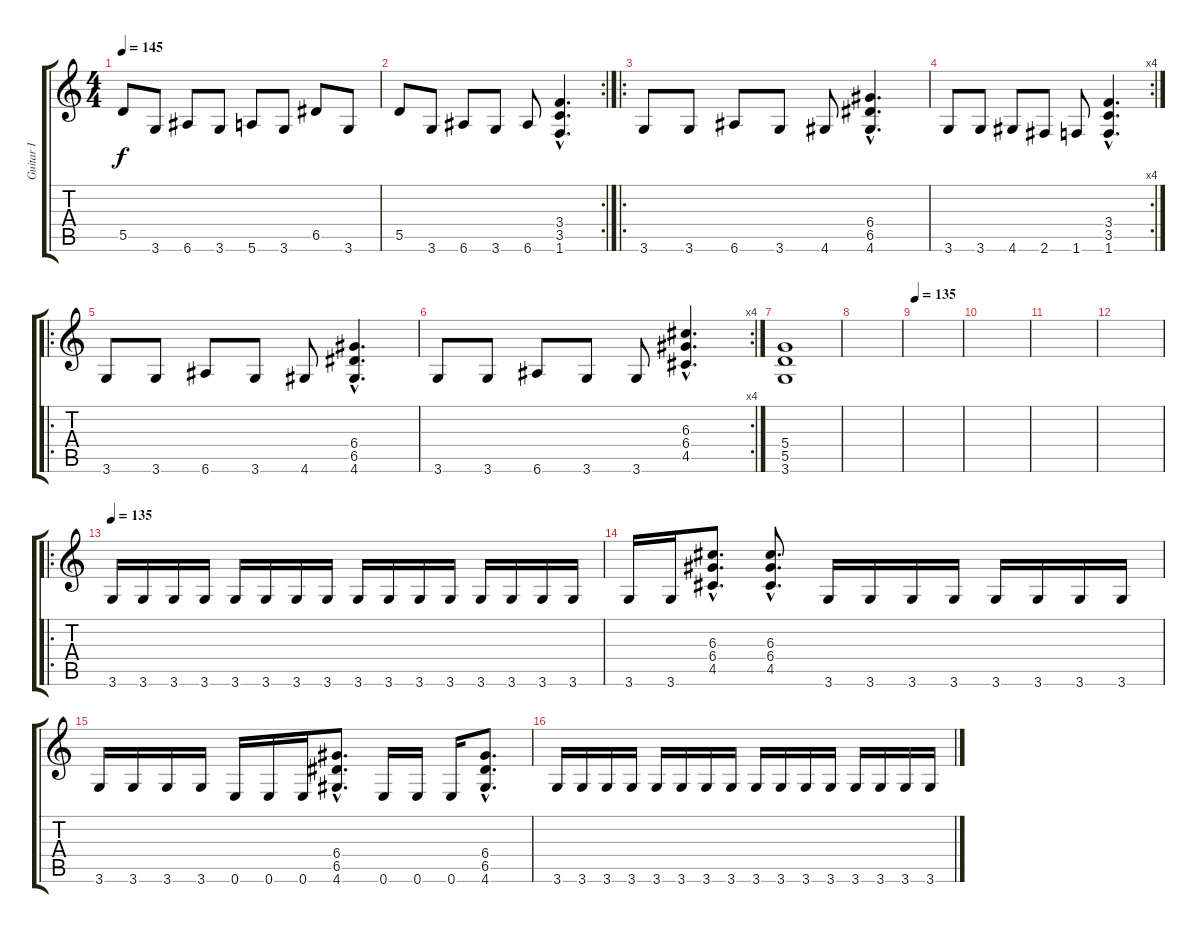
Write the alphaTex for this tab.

\track ("Guitar I" "Guitar I") {instrument overdrivenguitar}
\staff {score tabs}
\tuning (E4 B3 G3 D3 A2 E2) {hide}
\ts (4 4)
\tempo 145
\clef g2
\ks c
5.5.8{dy f} 3.6.8 6.6.8 3.6.8 5.6.8 3.6.8 6.5.8 3.6.8 |
\rc 2
5.5.8 3.6.8 6.6.8 3.6.8 6.6.8 (3.4{hac} 3.5{hac} 1.6{hac}).4{d} |
\ro
3.6.8 3.6.8 6.6.8 3.6.8 4.6.8 (6.4{hac} 6.5{hac} 4.6{hac}).4{d} |
\rc 4
3.6.8 3.6.8 4.6.8 2.6.8 1.6.8 (3.4{hac} 3.5{hac} 1.6{hac}).4{d} |
\ro
3.6.8 3.6.8 6.6.8 3.6.8 4.6.8 (6.4{hac} 6.5{hac} 4.6{hac}).4{d} |
\rc 4
3.6.8 3.6.8 6.6.8 3.6.8 3.6.8 (6.3{hac} 6.4{hac} 4.5{hac}).4{d} |
(5.4 5.5 3.6).1 |
|
\tempo 135
|
|
|
|
\ro
\tempo 135
3.6.16 3.6.16 3.6.16 3.6.16 3.6.16 3.6.16 3.6.16 3.6.16 3.6.16 3.6.16 3.6.16 3.6.16 3.6.16 3.6.16 3.6.16 3.6.16 |
3.6.16 3.6.16 (6.3{hac} 6.4{hac} 4.5{hac}).8{d} (6.3{hac} 6.4{hac} 4.5{hac}).8{d} 3.6.16 3.6.16 3.6.16 3.6.16 3.6.16 3.6.16 3.6.16 3.6.16 |
3.6.16 3.6.16 3.6.16 3.6.16 0.6.16 0.6.16 0.6.16 (6.4{hac} 6.5{hac} 4.6{hac}).8{d} 0.6.16 0.6.16 0.6.16 (6.4{hac} 6.5{hac} 4.6{hac}).8{d} |
3.6.16 3.6.16 3.6.16 3.6.16 3.6.16 3.6.16 3.6.16 3.6.16 3.6.16 3.6.16 3.6.16 3.6.16 3.6.16 3.6.16 3.6.16 3.6.16
